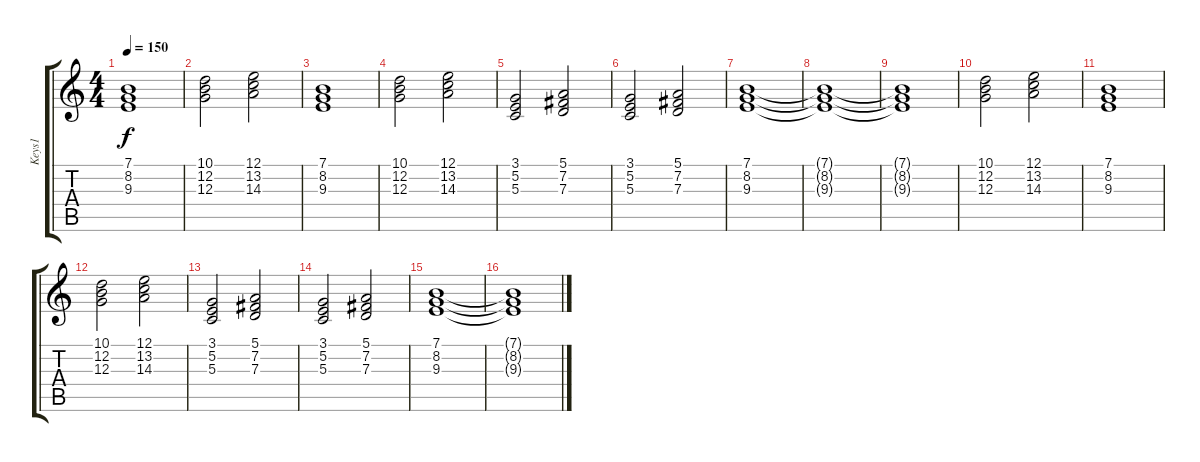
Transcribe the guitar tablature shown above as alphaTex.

\track ("Keys1" "Keys1") {instrument synthstrings1}
\staff {score tabs}
\tuning (E4 B3 G3 D3 A2 E2) {hide}
\ts (4 4)
\tempo 150
\clef g2
\ks c
(7.1 8.2 9.3).1{dy f} |
(10.1 12.2 12.3).2 (12.1 13.2 14.3).2 |
(7.1 8.2 9.3).1 |
(10.1 12.2 12.3).2 (12.1 13.2 14.3).2 |
(3.1 5.2 5.3).2 (5.1 7.2 7.3).2 |
(3.1 5.2 5.3).2 (5.1 7.2 7.3).2 |
(7.1 8.2 9.3).1 |
(7.1{t} 8.2{t} 9.3{t}).1 |
(7.1{t} 8.2{t} 9.3{t}).1 |
(10.1 12.2 12.3).2 (12.1 13.2 14.3).2 |
(7.1 8.2 9.3).1 |
(10.1 12.2 12.3).2 (12.1 13.2 14.3).2 |
(3.1 5.2 5.3).2 (5.1 7.2 7.3).2 |
(3.1 5.2 5.3).2 (5.1 7.2 7.3).2 |
(7.1 8.2 9.3).1 |
(7.1{t} 8.2{t} 9.3{t}).1
